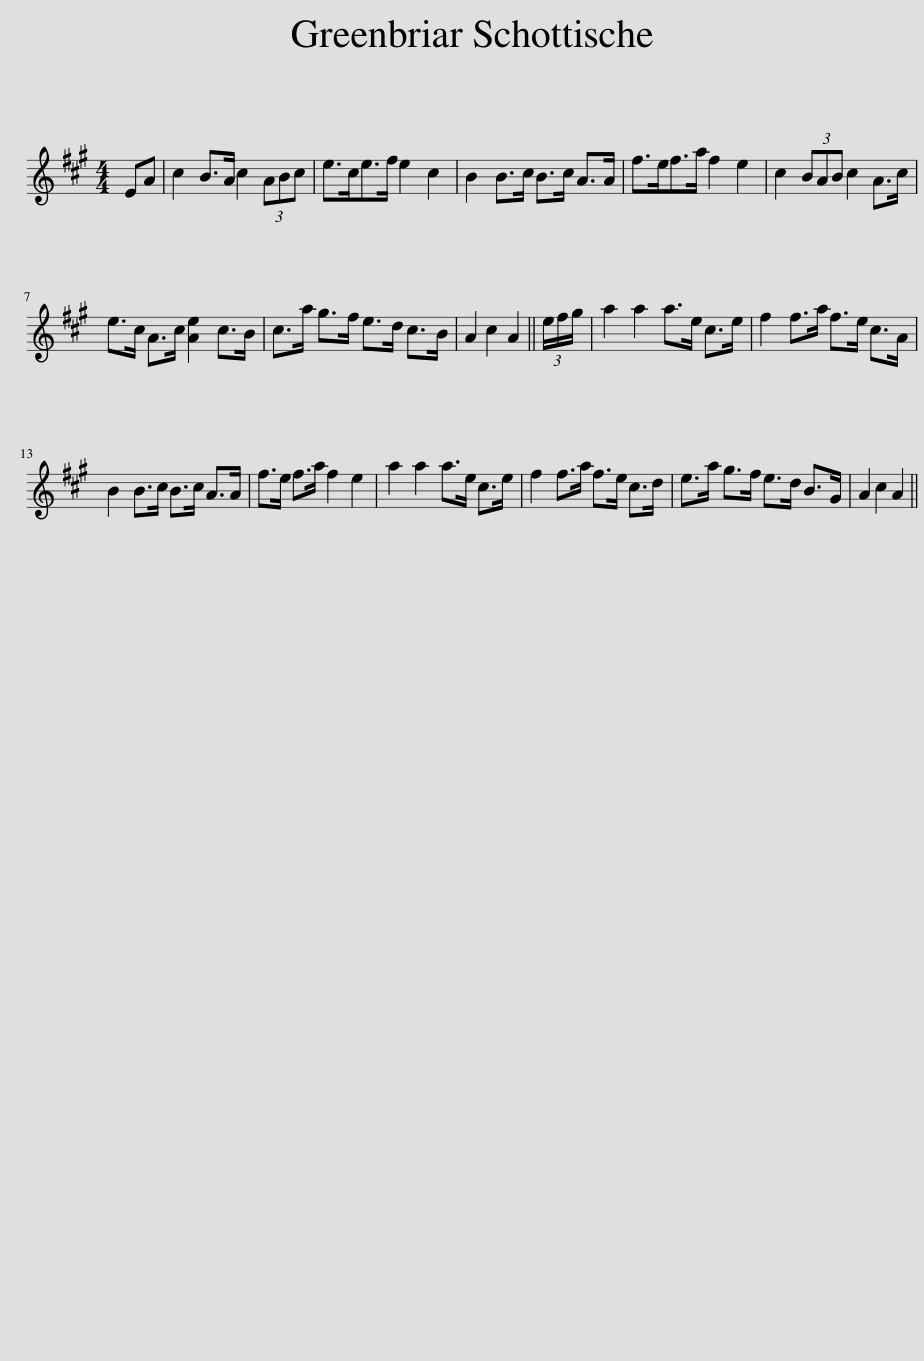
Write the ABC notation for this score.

X:1
L:1/8
M:4/4
I:linebreak $
K:A
V:1 treble
V:1
 EA | c2 B>A c2 (3ABc | e>ce>f e2 c2 | B2 B>c B>c A>A | f>ef>a f2 e2 | %5
 c2 (3BAB c2 A>c |$ e>c A>c [Ae]2 c>B | c>a g>f e>d c>B | A2 c2 A2 || (3e/f/g/ | %10
 a2 a2 a>e c>e | f2 f>a f>e c>A |$ B2 B>c B>c A>A | f>e f>a f2 e2 | a2 a2 a>e c>e | %15
 f2 f>a f>e c>d | e>a g>f e>d B>G | A2 c2 A2 || %18
